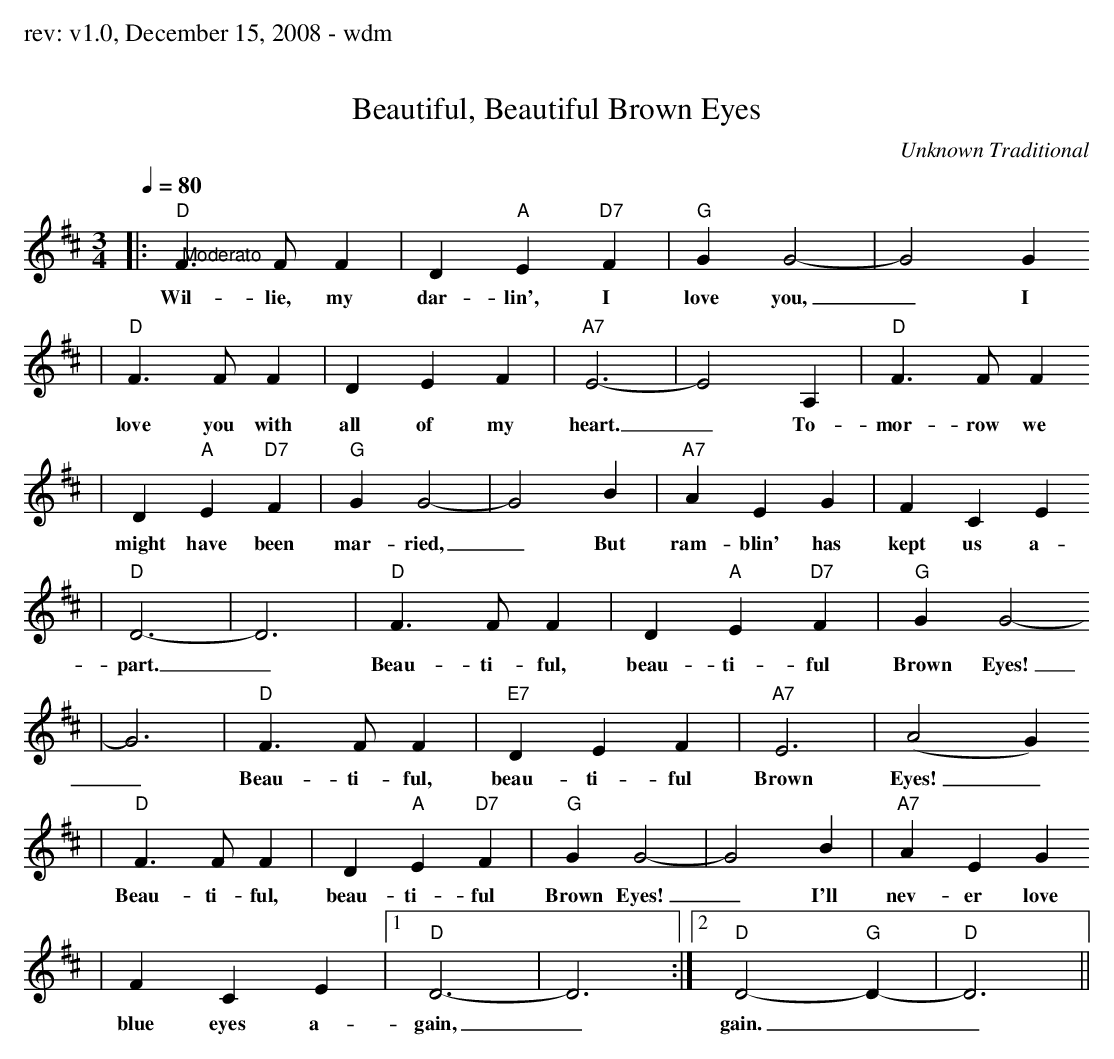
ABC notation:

X:1
T:Beautiful, Beautiful Brown Eyes
C:Unknown Traditional
M:3/4
L:1/4
Q:1/4=80
K:D
|:"@Moderato""D"F3/2 F/2 F|D "A"E "D7"F|"G"G G2-|G2 G
w:Wil-lie, my dar-lin', I love you,_ I
|"D"F3/2 F/2 F|D E F|"A7"E3-|E2 A,|"D"F3/2 F/2 F
w:love you with all of my heart._ To-mor-row we
|D "A"E "D7"F|"G"G G2-|G2 B|"A7"A E G|F C E
w:might have been mar-ried,_ But ram-blin' has kept us a-
|"D"D3-|D3|"D"F3/2 F/2 F|D "A"E "D7"F|"G"G G2-
w:part._ Beau-ti-ful, beau-ti-ful Brown Eyes!
|G3|"D"F3/2 F/2 F|"E7"D E F|"A7"E3|(A2 G)
w:_Beau-ti-ful, beau-ti-ful Brown Eyes!_
|"D"F3/2 F/2 F|D "A"E "D7"F|"G"G G2-|G2 B|"A7"A E G
w:Beau-ti-ful, beau-ti-ful Brown Eyes!_ I'll nev-er love
|F C E|1"D"D3-|D3:|2"D"D2-"G"D-|"D"D3||
w:blue eyes a-gain,_ gain.__
